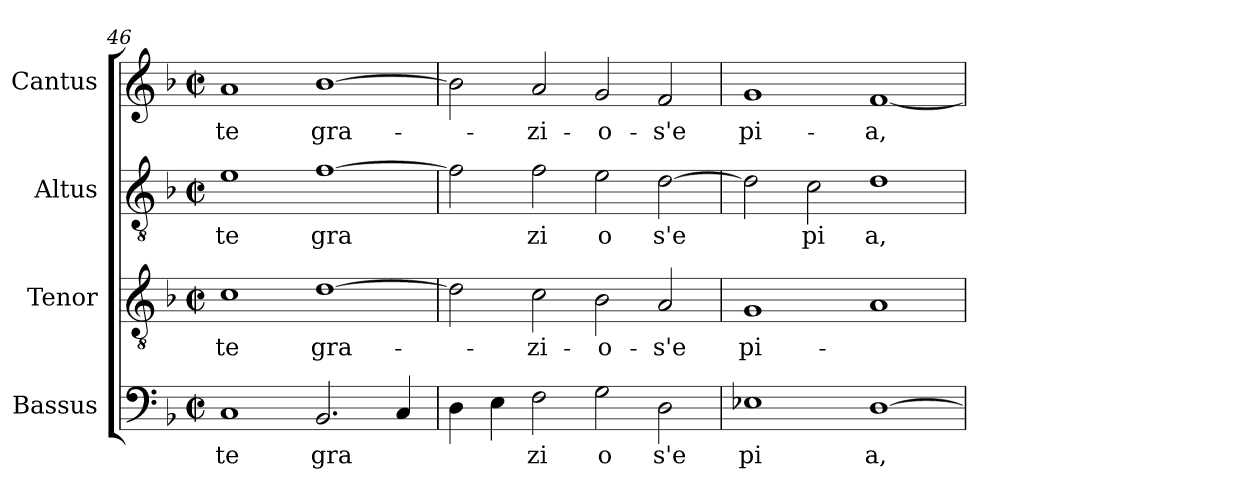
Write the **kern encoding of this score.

**kern	**text	**kern	**text	**kern	**text	**kern	**text
*part4	*part4	*part3	*part3	*part2	*part2	*part1	*part1
*staff4	*staff4	*staff3	*staff3	*staff2	*staff2	*staff1	*staff1
*I"Bassus	*	*I"Tenor	*	*I"Altus	*	*I"Cantus	*
*clefF4	*	*clefGv2	*	*clefGv2	*	*clefG2	*
*k[b-]	*	*k[b-]	*	*k[b-]	*	*k[b-]	*
*F:	*	*F:	*	*F:	*	*F:	*
*M2/2	*	*M2/2	*	*M2/2	*	*M2/2	*
*met(c|)	*	*met(c|)	*	*met(c|)	*	*met(c|)	*
=46	=46	=46	=46	=46	=46	=46	=46
!	!LO:LY:b:cj	!	!LO:LY:b:cj	!	!LO:LY:b:cj	!	!LO:LY:b:cj
1C	te	1c	-te	1e	te	1a	-te
!	!LO:LY:b	!	!LO:LY:b:cj	!	!LO:LY:b:cj	!	!LO:LY:b:cj
2.BB-/	gra	[>1d	gra-	[>1f	gra	[>1b-	gra-
4C/	.	.	.	.	.	.	.
=47	=47	=47	=47	=47	=47	=47	=47
4D\	.	2d\]	.	2f\]	.	2b-\]	.
4E\	.	.	.	.	.	.	.
!	!LO:LY:b:cj	!	!LO:LY:b:cj	!	!LO:LY:b:cj	!	!LO:LY:b:cj
2F\	zi	2c\	-zi-	2f\	zi	2a/	-zi-
!	!LO:LY:b:cj	!	!LO:LY:b:cj	!	!LO:LY:b:cj	!	!LO:LY:b:cj
2G\	o	2B-\	-o-	2e\	o	2g/	-o-
!	!LO:LY:b:cj	!	!LO:LY:b:cj	!	!LO:LY:b:cj	!	!LO:LY:b:cj
2D\	s'e	2A/	-s'e	[>2d\	s'e	2f/	-s'e
=48	=48	=48	=48	=48	=48	=48	=48
!	!LO:LY:b:cj	!	!LO:LY:b:cj	!	!	!	!LO:LY:b:cj
1E-	pi	1G	pi-	2d\]	.	1g	pi-
!	!	!	!	!	!LO:LY:b:cj	!	!
.	.	.	.	2c\	pi	.	.
!	!LO:LY:b:cj	!	!	!	!LO:LY:b:cj	!	!LO:LY:b:cj
[>1D	a,	1A	.	1d	a,	[<1f	-a,
=	=	=	=	=	=	=	=
*-	*-	*-	*-	*-	*-	*-	*-
